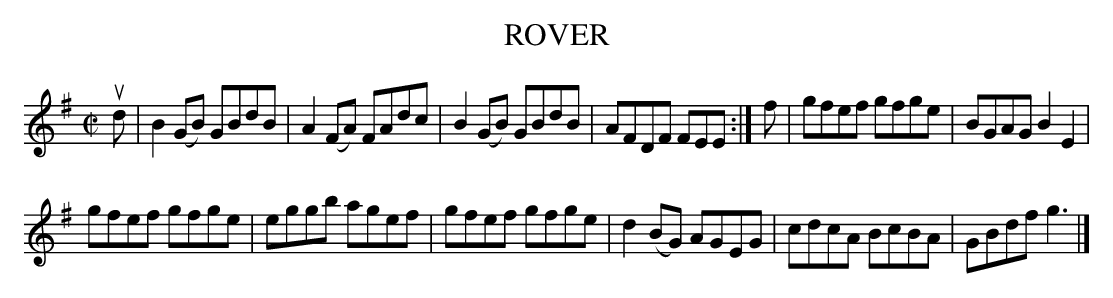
X:1
T: ROVER
M: C|
L: 1/8
K: G	% and Em
ud |\
B2(GB) GBdB | A2(FA) FAdc |\
B2(GB) GBdB | AFDF FEE :|\
f |\
gfef gfge | BGAG B2E2 |
gfef gfge | eggb agef |\
gfef gfge | d2(BG) AGEG |\
cdcA BcBA | GBdf g3 |]
